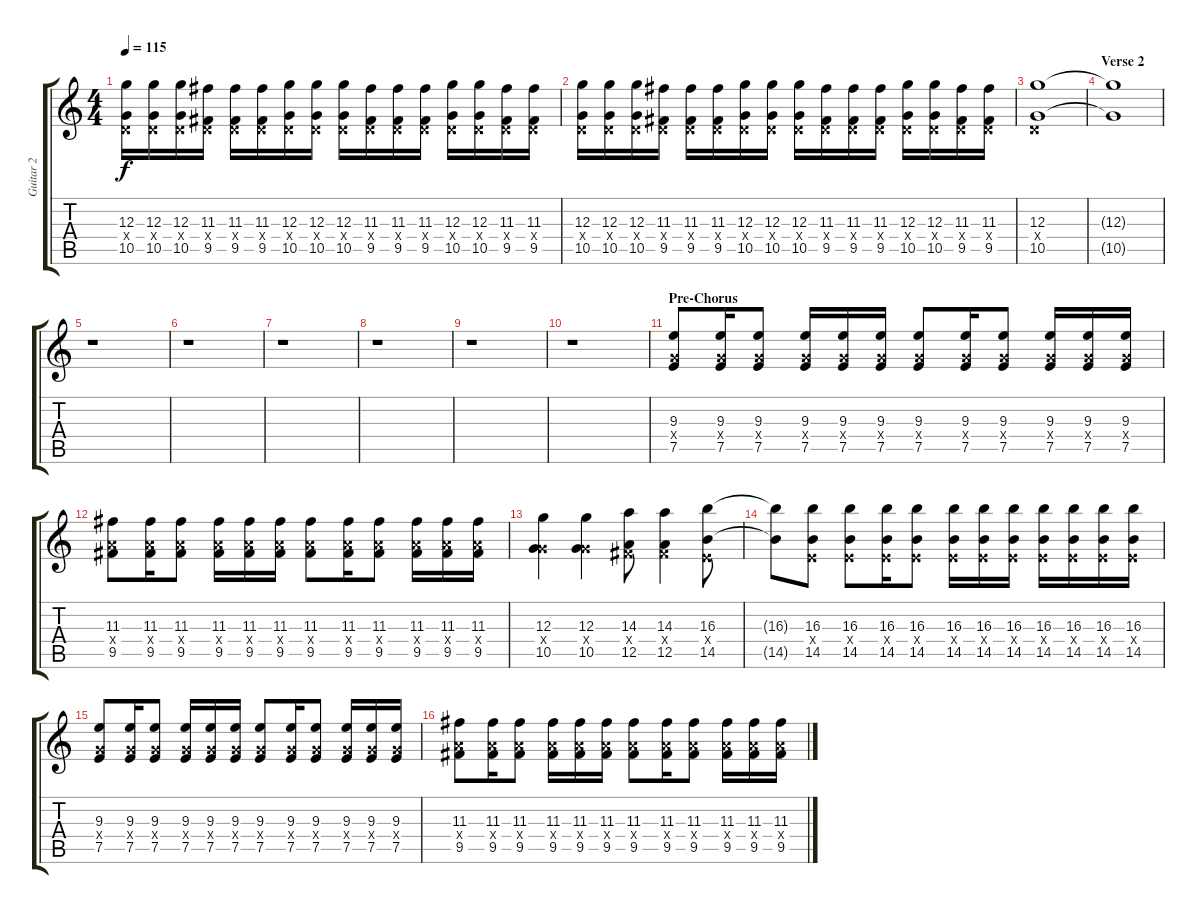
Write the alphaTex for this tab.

\track ("Guitar 2" "Guitar 2") {instrument distortionguitar}
\staff {score tabs}
\tuning (E4 B3 G3 D3 A2 E2) {hide}
\ts (4 4)
\tempo 115
\clef g2
\ks c
(12.3 0.4{x} 10.5).16{dy f} (12.3 0.4{x} 10.5).16 (12.3 0.4{x} 10.5).16 (11.3 0.4{x} 9.5).16 (11.3 0.4{x} 9.5).16 (11.3 0.4{x} 9.5).16 (12.3 0.4{x} 10.5).16 (12.3 0.4{x} 10.5).16 (12.3 0.4{x} 10.5).16 (11.3 0.4{x} 9.5).16 (11.3 0.4{x} 9.5).16 (11.3 0.4{x} 9.5).16 (12.3 0.4{x} 10.5).16 (12.3 0.4{x} 10.5).16 (11.3 0.4{x} 9.5).16 (11.3 0.4{x} 9.5).16 |
(12.3 0.4{x} 10.5).16 (12.3 0.4{x} 10.5).16 (12.3 0.4{x} 10.5).16 (11.3 0.4{x} 9.5).16 (11.3 0.4{x} 9.5).16 (11.3 0.4{x} 9.5).16 (12.3 0.4{x} 10.5).16 (12.3 0.4{x} 10.5).16 (12.3 0.4{x} 10.5).16 (11.3 0.4{x} 9.5).16 (11.3 0.4{x} 9.5).16 (11.3 0.4{x} 9.5).16 (12.3 0.4{x} 10.5).16 (12.3 0.4{x} 10.5).16 (11.3 0.4{x} 9.5).16 (11.3 0.4{x} 9.5).16 |
(12.3 0.4{x} 10.5).1{volume 0} |
\section ("" "Verse 2")
(12.3{t} 10.5{t}).1 |
r.1 |
r.1 |
r.1 |
r.1 |
r.1 |
r.1 |
\section ("" "Pre-Chorus")
(9.3 5.4{x} 7.5).8{volume 13} (9.3 5.4{x} 7.5).16 (9.3 5.4{x} 7.5).8 (9.3 5.4{x} 7.5).16 (9.3 5.4{x} 7.5).16 (9.3 5.4{x} 7.5).16 (9.3 5.4{x} 7.5).8 (9.3 5.4{x} 7.5).16 (9.3 5.4{x} 7.5).8 (9.3 5.4{x} 7.5).16 (9.3 5.4{x} 7.5).16 (9.3 5.4{x} 7.5).16 |
(11.3 7.4{x} 9.5).8 (11.3 7.4{x} 9.5).16 (11.3 7.4{x} 9.5).8 (11.3 7.4{x} 9.5).16 (11.3 7.4{x} 9.5).16 (11.3 7.4{x} 9.5).16 (11.3 7.4{x} 9.5).8 (11.3 7.4{x} 9.5).16 (11.3 7.4{x} 9.5).8 (11.3 7.4{x} 9.5).16 (11.3 7.4{x} 9.5).16 (11.3 7.4{x} 9.5).16 |
(12.3 5.4{x} 10.5).4 (12.3 5.4{x} 10.5).4 (14.3 4.4{x} 12.5).8 (14.3 4.4{x} 12.5).4 (16.3 2.4{x} 14.5).8 |
(16.3{t} 14.5{t}).8 (16.3 2.4{x} 14.5).8 (16.3 2.4{x} 14.5).8 (16.3 2.4{x} 14.5).16 (16.3 2.4{x} 14.5).8 (16.3 2.4{x} 14.5).16 (16.3 2.4{x} 14.5).16 (16.3 2.4{x} 14.5).16 (16.3 2.4{x} 14.5).16 (16.3 2.4{x} 14.5).16 (16.3 2.4{x} 14.5).16 (16.3 2.4{x} 14.5).16 |
(9.3 5.4{x} 7.5).8 (9.3 5.4{x} 7.5).16 (9.3 5.4{x} 7.5).8 (9.3 5.4{x} 7.5).16 (9.3 5.4{x} 7.5).16 (9.3 5.4{x} 7.5).16 (9.3 5.4{x} 7.5).8 (9.3 5.4{x} 7.5).16 (9.3 5.4{x} 7.5).8 (9.3 5.4{x} 7.5).16 (9.3 5.4{x} 7.5).16 (9.3 5.4{x} 7.5).16 |
(11.3 7.4{x} 9.5).8 (11.3 7.4{x} 9.5).16 (11.3 7.4{x} 9.5).8 (11.3 7.4{x} 9.5).16 (11.3 7.4{x} 9.5).16 (11.3 7.4{x} 9.5).16 (11.3 7.4{x} 9.5).8 (11.3 7.4{x} 9.5).16 (11.3 7.4{x} 9.5).8 (11.3 7.4{x} 9.5).16 (11.3 7.4{x} 9.5).16 (11.3 7.4{x} 9.5).16
